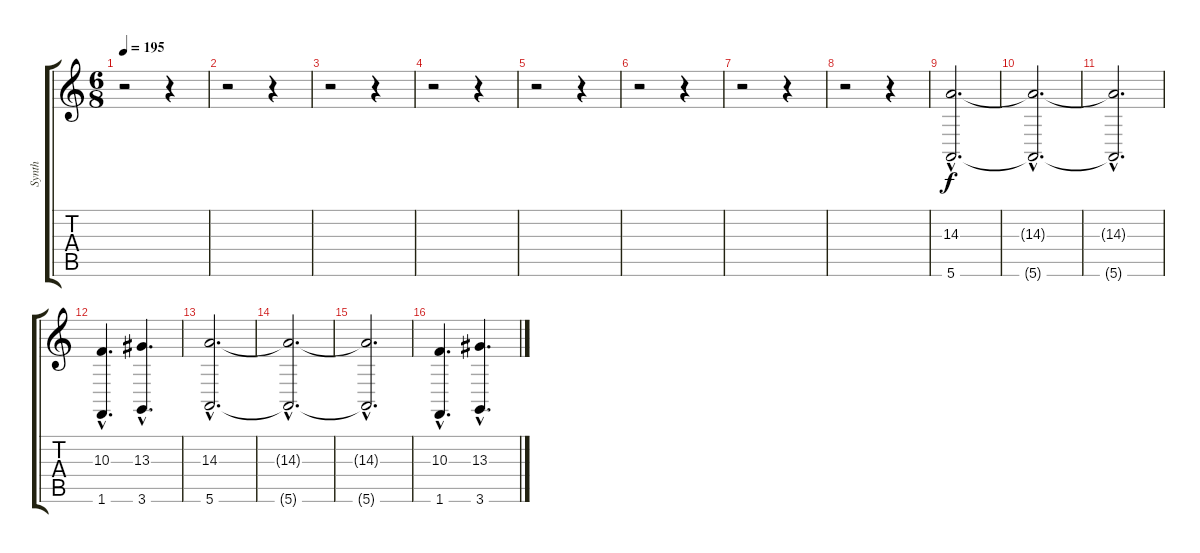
\track ("Synth" "Synth") {instrument stringensemble2}
\staff {score tabs}
\tuning (E4 B3 G3 D3 A2 E2) {hide}
\ts (6 8)
\tempo 195
\clef g2
\ks c
r.2{dy f} r.4 |
r.2 r.4 |
r.2 r.4 |
r.2 r.4 |
r.2 r.4 |
r.2 r.4 |
r.2 r.4 |
r.2 r.4 |
(14.3{hac} 5.6{hac}).2{d} |
(14.3{hac t} 5.6{hac t}).2{d} |
(14.3{hac t} 5.6{hac t}).2{d} |
(10.3{hac} 1.6{hac}).4{d} (13.3{hac} 3.6{hac}).4{d} |
(14.3{hac} 5.6{hac}).2{d} |
(14.3{hac t} 5.6{hac t}).2{d} |
(14.3{hac t} 5.6{hac t}).2{d} |
(10.3{hac} 1.6{hac}).4{d} (13.3{hac} 3.6{hac}).4{d}
